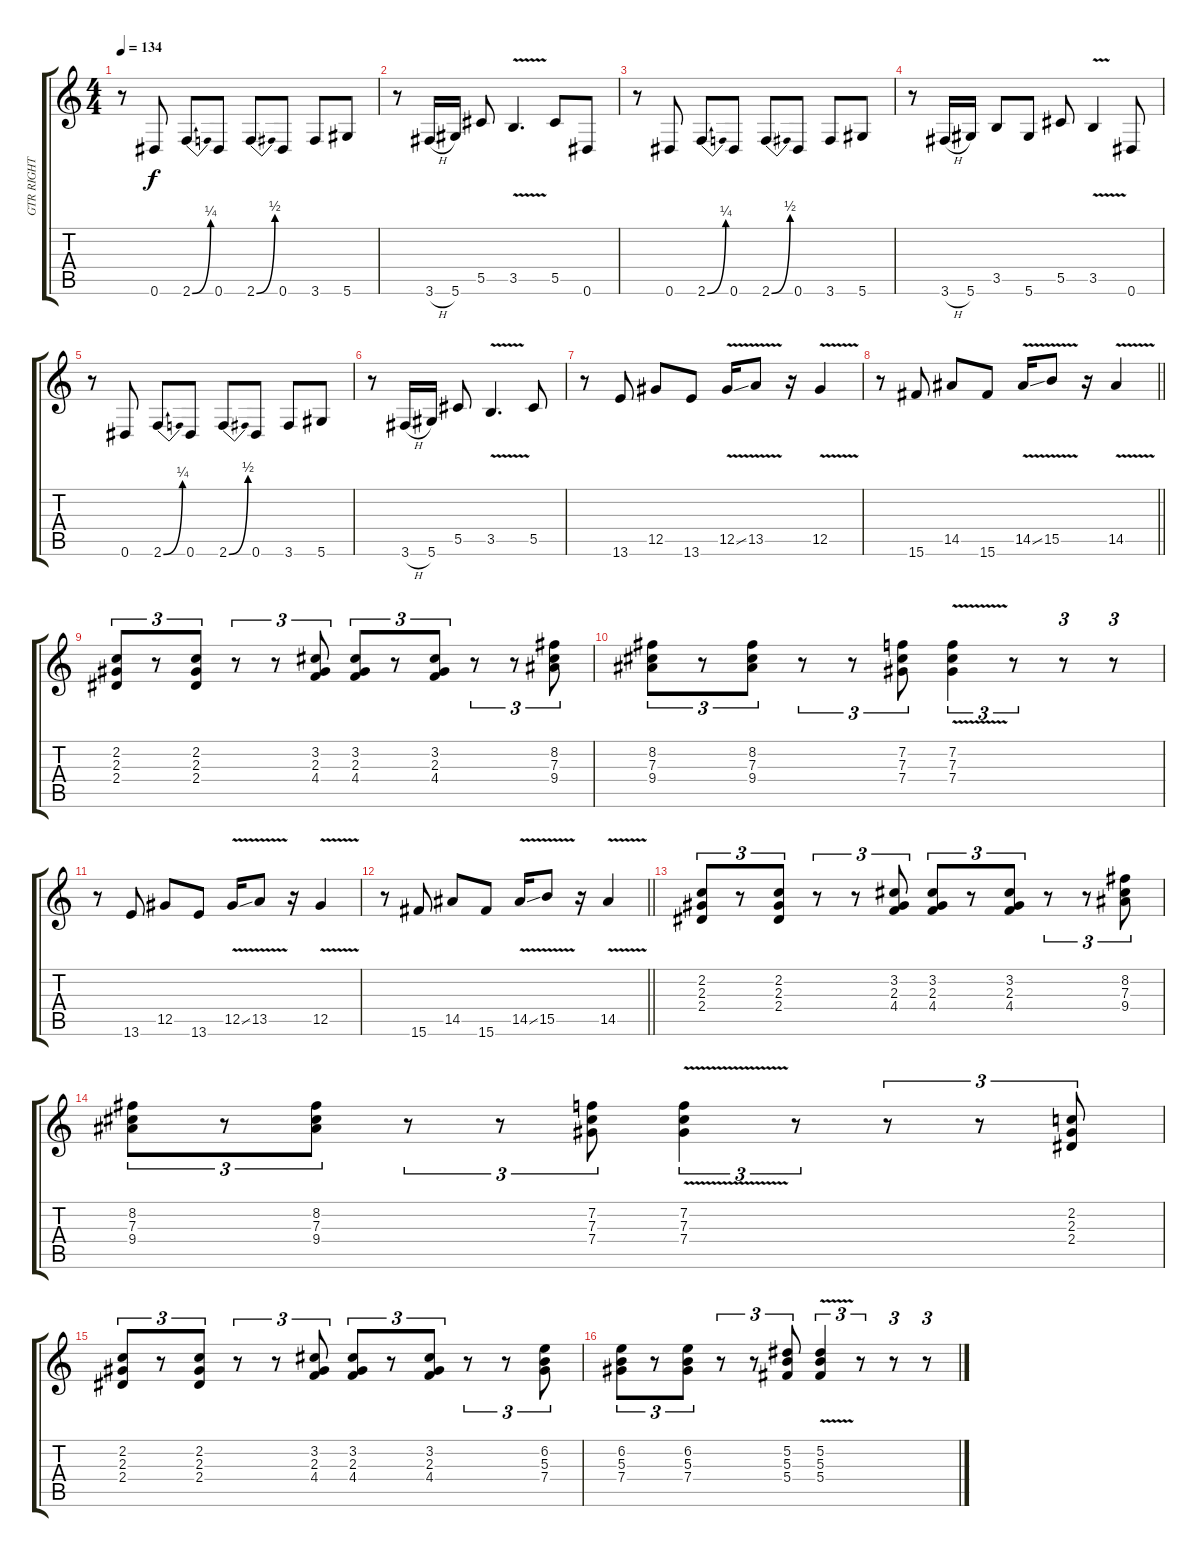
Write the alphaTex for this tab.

\track ("GTR RIGHT" "GTR RIGHT") {instrument distortionguitar}
\staff {score tabs}
\tuning (Eb4 Bb3 Gb3 Db3 Ab2 Eb2) {hide}
\ts (4 4)
\tempo 134
\clef g2
\ks c
r.8{dy f} 0.6.8 2.6{be (bend 0 0 60 1)}.8 0.6.8 2.6{be (bend 0 0 60 2)}.8 0.6.8 3.6.8 5.6.8 |
r.8 3.6{h}.16 5.6.16 5.5.8 3.5{v}.4{d} 5.5.8 0.6.8 |
r.8 0.6.8 2.6{be (bend 0 0 60 1)}.8 0.6.8 2.6{be (bend 0 0 60 2)}.8 0.6.8 3.6.8 5.6.8 |
r.8 3.6{h}.16 5.6.16 3.5.8 5.6.8 5.5.8 3.5{v}.4 0.6.8 |
r.8 0.6.8 2.6{be (bend 0 0 60 1)}.8 0.6.8 2.6{be (bend 0 0 60 2)}.8 0.6.8 3.6.8 5.6.8 |
r.8 3.6{h}.16 5.6.16 5.5.8 3.5{v}.4{d} 5.5.8 |
r.8 13.6.8 12.5.8 13.6.8 12.5{v ss}.16 13.5{v}.8 r.16 12.5{v}.4 |
\barLineRight lightlight
r.8 15.6.8 14.5.8 15.6.8 14.5{v ss}.16 15.5{v}.8 r.16 14.5{v}.4 |
(2.2 2.3 2.4).8{tu (3 2)} r.8{tu (3 2)} (2.2 2.3 2.4).8{tu (3 2)} r.8{tu (3 2)} r.8{tu (3 2)} (3.2 2.3 4.4).8{tu (3 2)} (3.2 2.3 4.4).8{tu (3 2)} r.8{tu (3 2)} (3.2 2.3 4.4).8{tu (3 2)} r.8{tu (3 2)} r.8{tu (3 2)} (8.2 7.3 9.4).8{tu (3 2)} |
(8.2 7.3 9.4).8{tu (3 2)} r.8{tu (3 2)} (8.2 7.3 9.4).8{tu (3 2)} r.8{tu (3 2)} r.8{tu (3 2)} (7.2 7.3 7.4).8{tu (3 2)} (7.2{v} 7.3{v} 7.4{v}).4{tu (3 2)} r.8{tu (3 2)} r.8{tu (3 2)} r.8{tu (3 2)} |
r.8 13.6.8 12.5.8 13.6.8 12.5{v ss}.16 13.5{v}.8 r.16 12.5{v}.4 |
\barLineRight lightlight
r.8 15.6.8 14.5.8 15.6.8 14.5{v ss}.16 15.5{v}.8 r.16 14.5{v}.4 |
(2.2 2.3 2.4).8{tu (3 2)} r.8{tu (3 2)} (2.2 2.3 2.4).8{tu (3 2)} r.8{tu (3 2)} r.8{tu (3 2)} (3.2 2.3 4.4).8{tu (3 2)} (3.2 2.3 4.4).8{tu (3 2)} r.8{tu (3 2)} (3.2 2.3 4.4).8{tu (3 2)} r.8{tu (3 2)} r.8{tu (3 2)} (8.2 7.3 9.4).8{tu (3 2)} |
(8.2 7.3 9.4).8{tu (3 2)} r.8{tu (3 2)} (8.2 7.3 9.4).8{tu (3 2)} r.8{tu (3 2)} r.8{tu (3 2)} (7.2 7.3 7.4).8{tu (3 2)} (7.2{v} 7.3{v} 7.4{v}).4{tu (3 2)} r.8{tu (3 2)} r.8{tu (3 2)} r.8{tu (3 2)} (2.2 2.3 2.4).8{tu (3 2)} |
(2.2 2.3 2.4).8{tu (3 2)} r.8{tu (3 2)} (2.2 2.3 2.4).8{tu (3 2)} r.8{tu (3 2)} r.8{tu (3 2)} (3.2 2.3 4.4).8{tu (3 2)} (3.2 2.3 4.4).8{tu (3 2)} r.8{tu (3 2)} (3.2 2.3 4.4).8{tu (3 2)} r.8{tu (3 2)} r.8{tu (3 2)} (6.2 5.3 7.4).8{tu (3 2)} |
(6.2 5.3 7.4).8{tu (3 2)} r.8{tu (3 2)} (6.2 5.3 7.4).8{tu (3 2)} r.8{tu (3 2)} r.8{tu (3 2)} (5.2 5.3 5.4).8{tu (3 2)} (5.2{v} 5.3{v} 5.4{v}).4{tu (3 2)} r.8{tu (3 2)} r.8{tu (3 2)} r.8{tu (3 2)}
